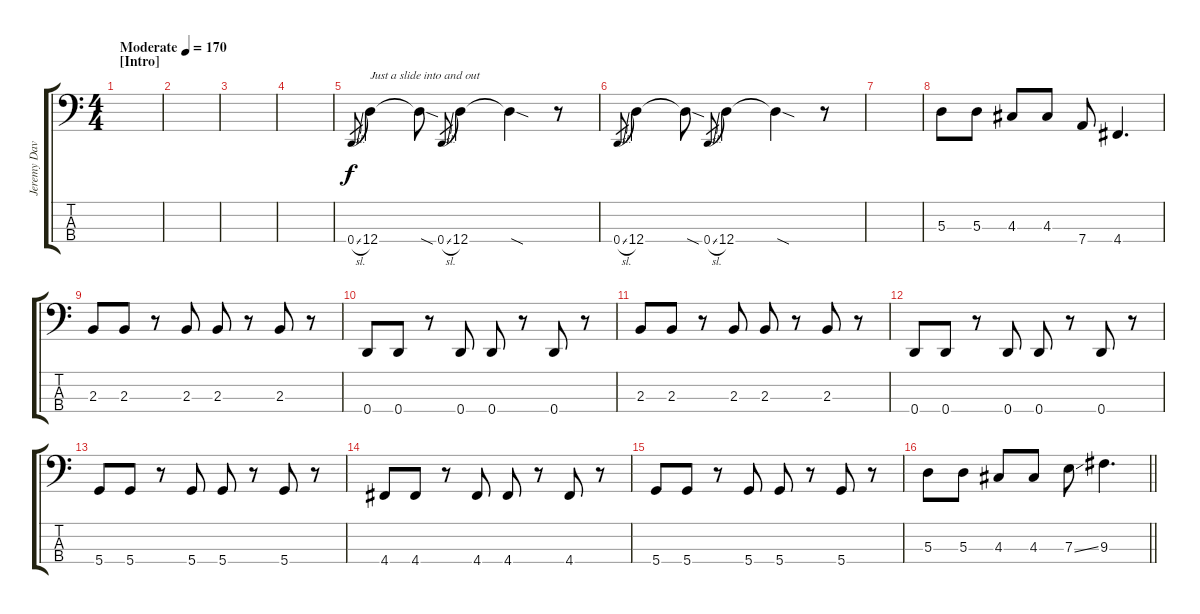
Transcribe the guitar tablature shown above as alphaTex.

\track ("Jeremy Davis" "Jeremy Dav") {instrument electricbasspick}
\staff {score tabs}
\tuning (G2 D2 A1 D1) {hide}
\ts (4 4)
\section ("" "[Intro]")
\tempo (170 "Moderate")
\clef f4
\ks c
|
|
|
|
0.4{sl}.8{gr} 12.4.4{txt "Just a slide into and out"} 12.4{sod t}.8 0.4{sl}.8{gr} 12.4.4 12.4{sod t}.4 r.8 |
0.4{sl}.8{gr} 12.4.4 12.4{sod t}.8 0.4{sl}.8{gr} 12.4.4 12.4{sod t}.4 r.8 |
|
5.3.8 5.3.8 4.3.8 4.3.8 7.4.8 4.4.4{d} |
2.3.8 2.3.8 r.8 2.3.8 2.3.8 r.8 2.3.8 r.8 |
0.4.8 0.4.8 r.8 0.4.8 0.4.8 r.8 0.4.8 r.8 |
2.3.8 2.3.8 r.8 2.3.8 2.3.8 r.8 2.3.8 r.8 |
0.4.8 0.4.8 r.8 0.4.8 0.4.8 r.8 0.4.8 r.8 |
5.4.8 5.4.8 r.8 5.4.8 5.4.8 r.8 5.4.8 r.8 |
4.4.8 4.4.8 r.8 4.4.8 4.4.8 r.8 4.4.8 r.8 |
5.4.8 5.4.8 r.8 5.4.8 5.4.8 r.8 5.4.8 r.8 |
\barLineRight lightlight
5.3.8 5.3.8 4.3.8 4.3.8 7.3{ss}.8 9.3.4{d}
